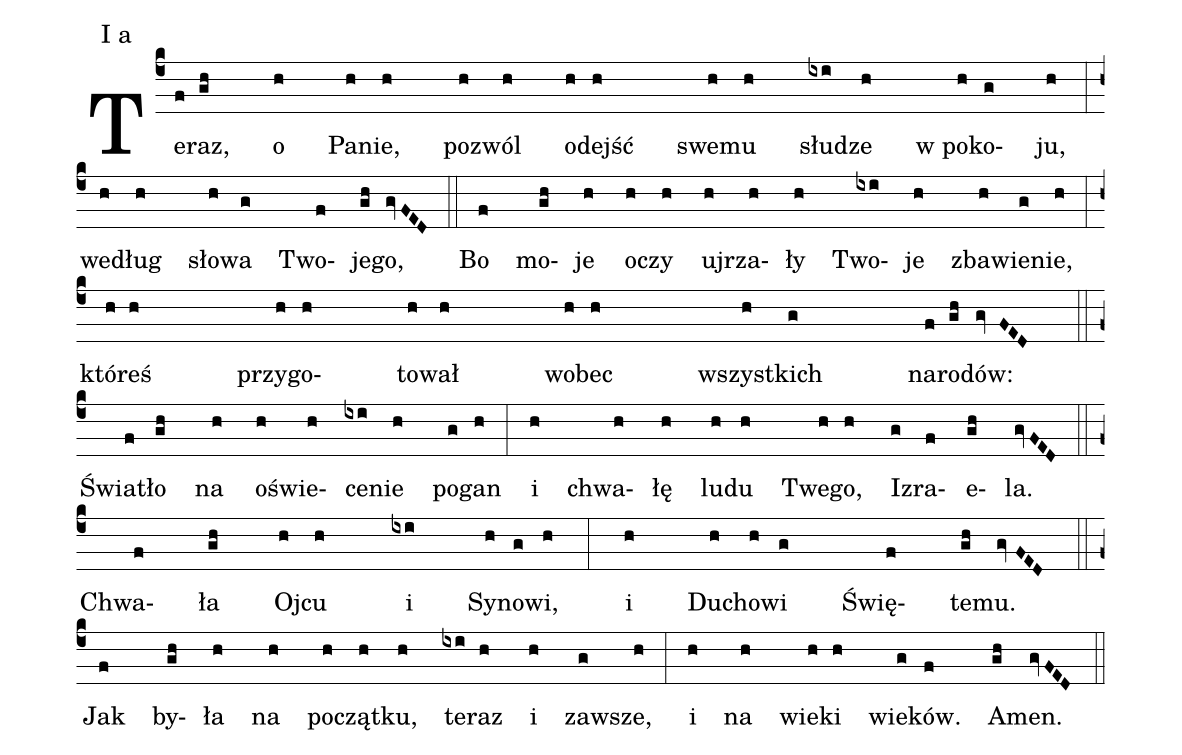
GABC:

annotation: I a;
%%
(c4)Te(f)raz,(gh) o(h) Pa(h)nie,(h) po(h)zwól(h) o(h)dejść(h) swe(h)mu(h) słu(ixi)dze(h) w po(h)ko(g)ju,(h) (:) (z)
we(h)dług(h) sło(h)wa(g) Two(f)je(gh)go,(gvFED) (::)

Bo(f) mo(gh)je(h) o(h)czy(h) uj(h)rza(h)ły(h) Two(ixi)je(h) zba(h)wie(g)nie,(h) (:) (z)
któ(h)reś(h) przy(h)go(h)to(h)wał(h) wo(h)bec(h) wszyst(h)kich(g) na(f)ro(gh)dów:(gvFED) (::) (z)

Świa(f)tło(gh) na(h) o(h)świe(h)ce(ixi)nie(h) po(g)gan(h) (:)
i(h) chwa(h)łę(h) lu(h)du(h) Twe(h)go,(h) I(g)zra(f)e(gh)la.(gvFED) (::) (z)

Chwa(f)ła(gh) Oj(h)cu(h) i(ixi) Sy(h)no(g)wi,(h) (:)
i(h) Du(h)cho(h)wi(g) Świę(f)te(gh)mu.(gvFED) (::) (z)
Jak(f) by(gh)ła(h) na(h) po(h)cząt(h)ku,(h) te(ixi)raz(h) i(h) za(g)wsze,(h) (:)
i(h) na(h) wie(h)ki(h) wie(g)ków.(f) A(gh)men.(gvFED) (::)(z)
